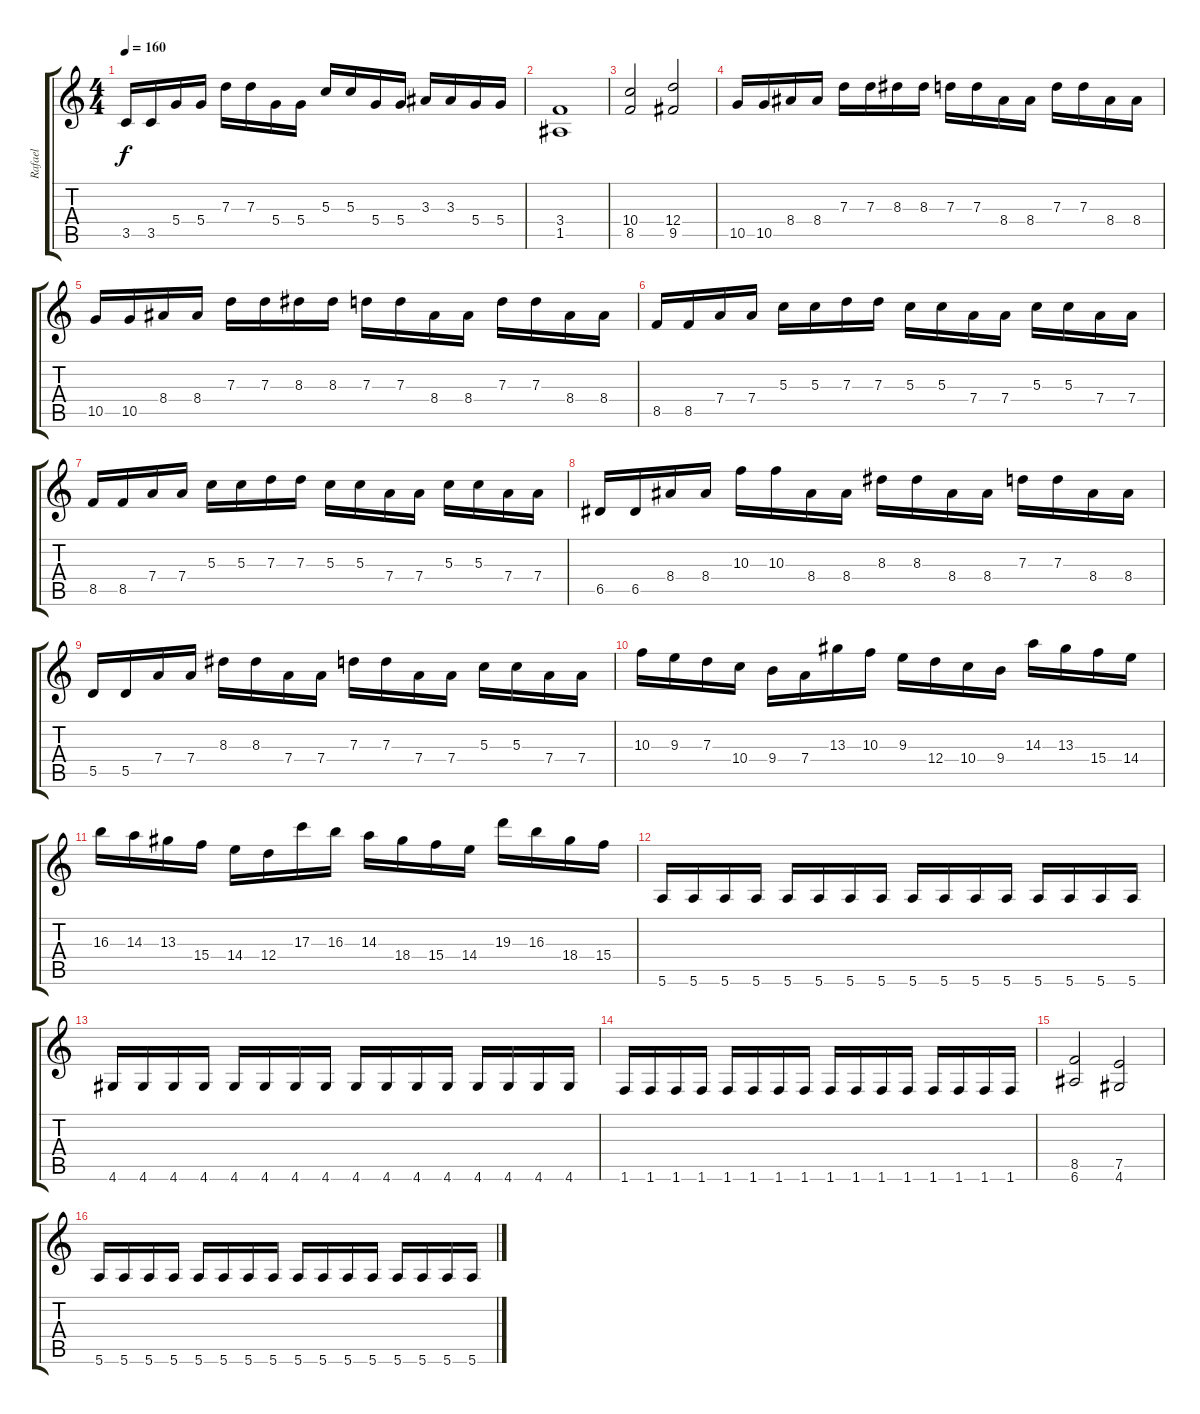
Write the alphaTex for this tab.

\track ("Rafael" "Rafael") {instrument distortionguitar}
\staff {score tabs}
\tuning (E4 B3 G3 D3 A2 E2) {hide}
\ts (4 4)
\tempo 160
\clef g2
\ks c
3.5.16{dy f} 3.5.16 5.4.16 5.4.16 7.3.16 7.3.16 5.4.16 5.4.16 5.3.16 5.3.16 5.4.16 5.4.16 3.3.16 3.3.16 5.4.16 5.4.16 |
(3.4 1.5).1 |
(10.4 8.5).2 (12.4 9.5).2 |
10.5.16 10.5.16 8.4.16 8.4.16 7.3.16 7.3.16 8.3.16 8.3.16 7.3.16 7.3.16 8.4.16 8.4.16 7.3.16 7.3.16 8.4.16 8.4.16 |
10.5.16 10.5.16 8.4.16 8.4.16 7.3.16 7.3.16 8.3.16 8.3.16 7.3.16 7.3.16 8.4.16 8.4.16 7.3.16 7.3.16 8.4.16 8.4.16 |
8.5.16 8.5.16 7.4.16 7.4.16 5.3.16 5.3.16 7.3.16 7.3.16 5.3.16 5.3.16 7.4.16 7.4.16 5.3.16 5.3.16 7.4.16 7.4.16 |
8.5.16 8.5.16 7.4.16 7.4.16 5.3.16 5.3.16 7.3.16 7.3.16 5.3.16 5.3.16 7.4.16 7.4.16 5.3.16 5.3.16 7.4.16 7.4.16 |
6.5.16 6.5.16 8.4.16 8.4.16 10.3.16 10.3.16 8.4.16 8.4.16 8.3.16 8.3.16 8.4.16 8.4.16 7.3.16 7.3.16 8.4.16 8.4.16 |
5.5.16 5.5.16 7.4.16 7.4.16 8.3.16 8.3.16 7.4.16 7.4.16 7.3.16 7.3.16 7.4.16 7.4.16 5.3.16 5.3.16 7.4.16 7.4.16 |
10.3.16 9.3.16 7.3.16 10.4.16 9.4.16 7.4.16 13.3.16 10.3.16 9.3.16 12.4.16 10.4.16 9.4.16 14.3.16 13.3.16 15.4.16 14.4.16 |
16.3.16 14.3.16 13.3.16 15.4.16 14.4.16 12.4.16 17.3.16 16.3.16 14.3.16 18.4.16 15.4.16 14.4.16 19.3.16 16.3.16 18.4.16 15.4.16 |
5.6.16 5.6.16 5.6.16 5.6.16 5.6.16 5.6.16 5.6.16 5.6.16 5.6.16 5.6.16 5.6.16 5.6.16 5.6.16 5.6.16 5.6.16 5.6.16 |
4.6.16 4.6.16 4.6.16 4.6.16 4.6.16 4.6.16 4.6.16 4.6.16 4.6.16 4.6.16 4.6.16 4.6.16 4.6.16 4.6.16 4.6.16 4.6.16 |
1.6.16 1.6.16 1.6.16 1.6.16 1.6.16 1.6.16 1.6.16 1.6.16 1.6.16 1.6.16 1.6.16 1.6.16 1.6.16 1.6.16 1.6.16 1.6.16 |
(8.5 6.6).2 (7.5 4.6).2 |
5.6.16 5.6.16 5.6.16 5.6.16 5.6.16 5.6.16 5.6.16 5.6.16 5.6.16 5.6.16 5.6.16 5.6.16 5.6.16 5.6.16 5.6.16 5.6.16
